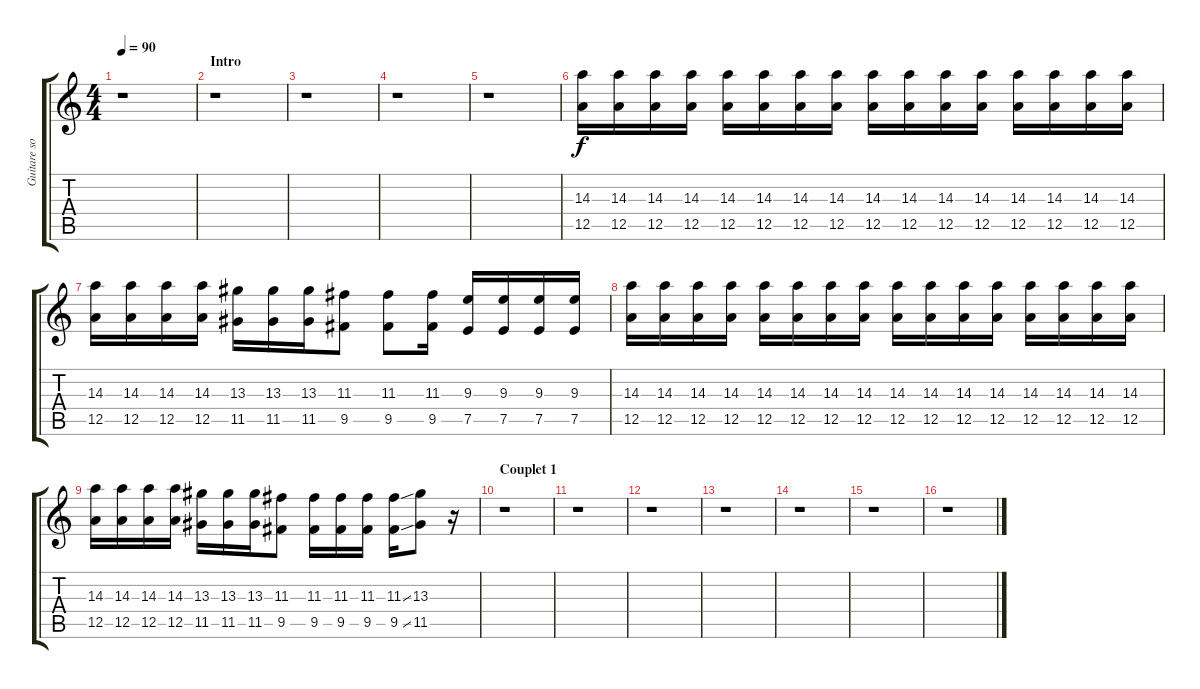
\track ("Guitare solo" "Guitare so") {instrument overdrivenguitar}
\staff {score tabs}
\tuning (E4 B3 G3 D3 A2 E2) {hide}
\ts (4 4)
\tempo 90
\clef g2
\ks c
r.1{dy f instrument overdrivenguitar} |
\section ("" "Intro")
r.1 |
r.1 |
r.1 |
r.1 |
(14.3 12.5).16 (14.3 12.5).16 (14.3 12.5).16 (14.3 12.5).16 (14.3 12.5).16 (14.3 12.5).16 (14.3 12.5).16 (14.3 12.5).16 (14.3 12.5).16 (14.3 12.5).16 (14.3 12.5).16 (14.3 12.5).16 (14.3 12.5).16 (14.3 12.5).16 (14.3 12.5).16 (14.3 12.5).16 |
(14.3 12.5).16 (14.3 12.5).16 (14.3 12.5).16 (14.3 12.5).16 (13.3 11.5).16 (13.3 11.5).16 (13.3 11.5).16 (11.3 9.5).8 (11.3 9.5).8 (11.3 9.5).16 (9.3 7.5).16 (9.3 7.5).16 (9.3 7.5).16 (9.3 7.5).16 |
(14.3 12.5).16 (14.3 12.5).16 (14.3 12.5).16 (14.3 12.5).16 (14.3 12.5).16 (14.3 12.5).16 (14.3 12.5).16 (14.3 12.5).16 (14.3 12.5).16 (14.3 12.5).16 (14.3 12.5).16 (14.3 12.5).16 (14.3 12.5).16 (14.3 12.5).16 (14.3 12.5).16 (14.3 12.5).16 |
(14.3 12.5).16 (14.3 12.5).16 (14.3 12.5).16 (14.3 12.5).16 (13.3 11.5).16 (13.3 11.5).16 (13.3 11.5).16 (11.3 9.5).8 (11.3 9.5).16 (11.3 9.5).16 (11.3 9.5).16 (11.3{ss} 9.5{ss}).16 (13.3 11.5).8 r.16 |
\section ("" "Couplet 1")
r.1 |
r.1 |
r.1 |
r.1 |
r.1 |
r.1 |
r.1
